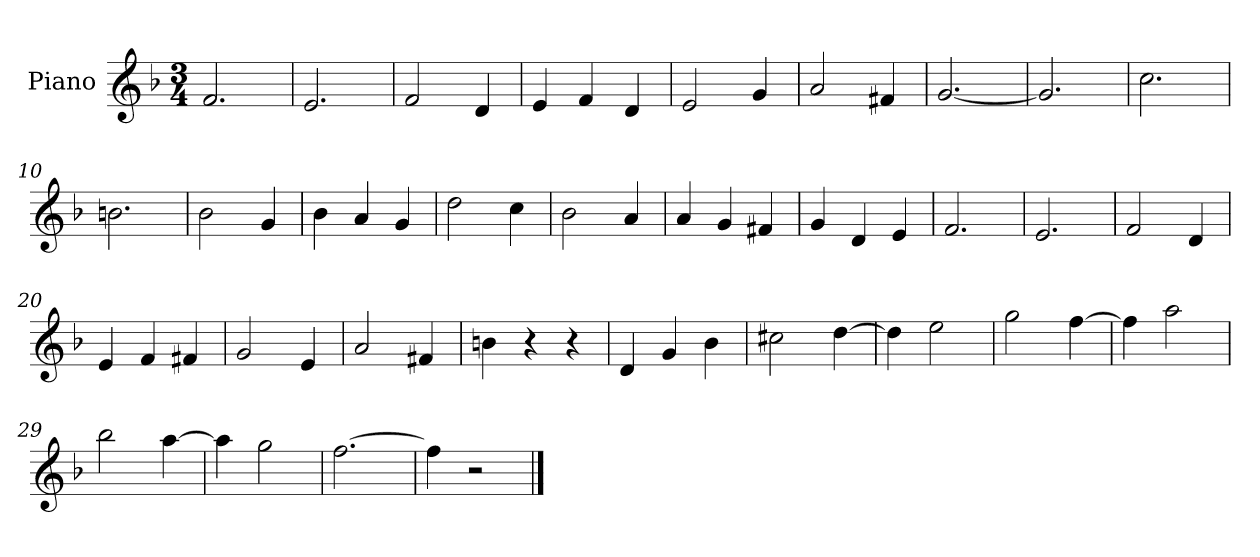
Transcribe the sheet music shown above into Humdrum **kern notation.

**kern
*part1
*staff1
*I"Piano
*I'Pno.
*clefG2
*k[b-]
*F:
*M3/4
=1
2.f/
=2
2.e/
=3
2f/
4d/
=4
4e/
4f/
4d/
=5
2e/
4g/
=6
2a/
4f#X/
=7
[2.g/
=8
2.g/]
=9
2.cc\
=10
2.bn\
=11
2b-\
4g/
=12
4b-\
4a/
4g/
=13
2dd\
4cc\
!!LO:LB:g=z
=14
2b-\
4a/
=15
4a/
4g/
4f#X/
=16
4g/
4d/
4e/
=17
2.f/
=18
2.e/
=19
2f/
4d/
=20
4e/
4f/
4f#X/
=21
2g/
4e/
=22
2a/
4f#X/
=23
4bn\
4r
4r
=24
4d/
4g/
4b-\
!!LO:LB:g=z
=25
2cc#X\
[4dd\
=26
4dd\]
2ee\
=27
2gg\
[4ff\
=28
4ff\]
2aa\
=29
2bb-\
[4aa\
=30
4aa\]
2gg\
=31
[2.ff\
=32
4ff\]
2r
==
*-
